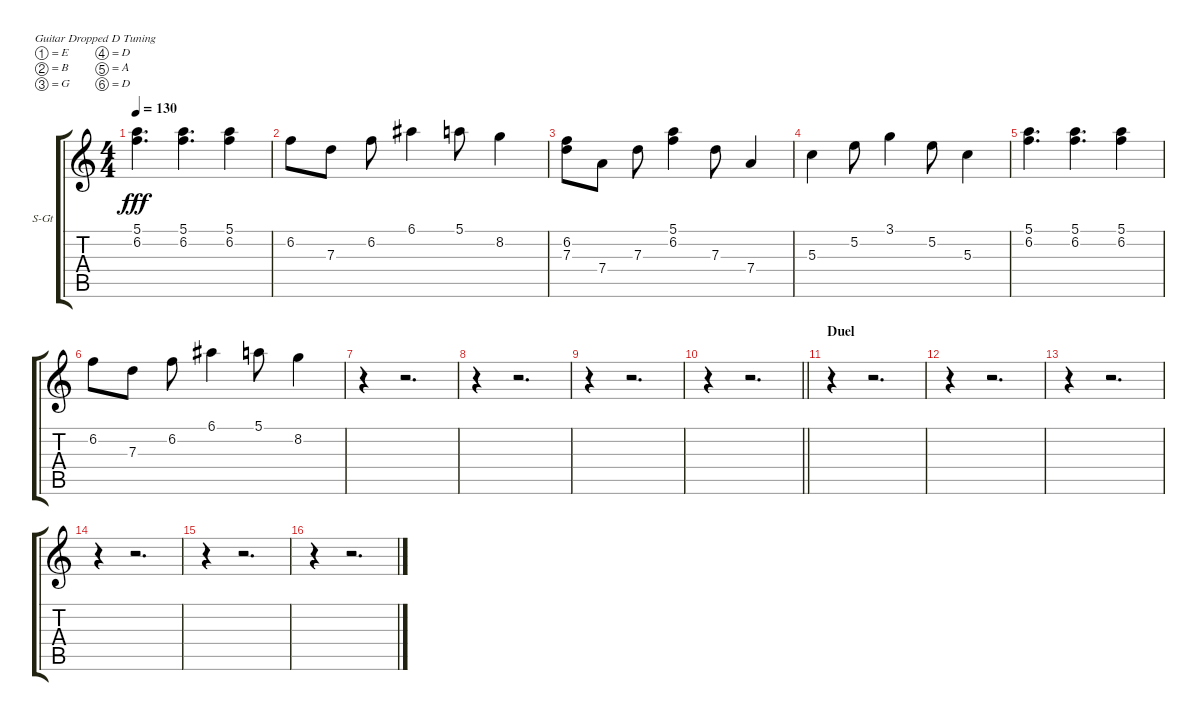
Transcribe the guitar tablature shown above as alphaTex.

\bracketExtendMode groupsimilarinstruments
\firstSystemTrackNameOrientation horizontal
\otherSystemsTrackNameOrientation horizontal
\track ("Keyboards (Mike Elizondo)" "S-Gt") {instrument acousticgrandpiano}
\staff {score tabs}
\tuning (E4 B3 G3 D3 A2 D2)
\displaytranspose 12
\ts (4 4)
\tempo 130
\clef g2
\ks c
(5.1 6.2).4{d dy fff} (5.1 6.2).4{d} (5.1 6.2).4 |
6.2.8 7.3.8 6.2.8 6.1.4 5.1.8 8.2.4 |
(6.2 7.3).8 7.4.8 7.3.8 (5.1 6.2).4 7.3.8 7.4.4 |
5.3.4 5.2.8 3.1.4 5.2.8 5.3.4 |
(5.1 6.2).4{d} (5.1 6.2).4{d} (5.1 6.2).4 |
6.2.8 7.3.8 6.2.8 6.1.4 5.1.8 8.2.4 |
r.4 r.2{d} |
r.4 r.2{d} |
r.4 r.2{d} |
\barLineRight lightlight
r.4 r.2{d} |
\section ("" "Duel")
r.4 r.2{d} |
r.4 r.2{d} |
r.4 r.2{d} |
r.4 r.2{d} |
r.4 r.2{d} |
r.4 r.2{d}
